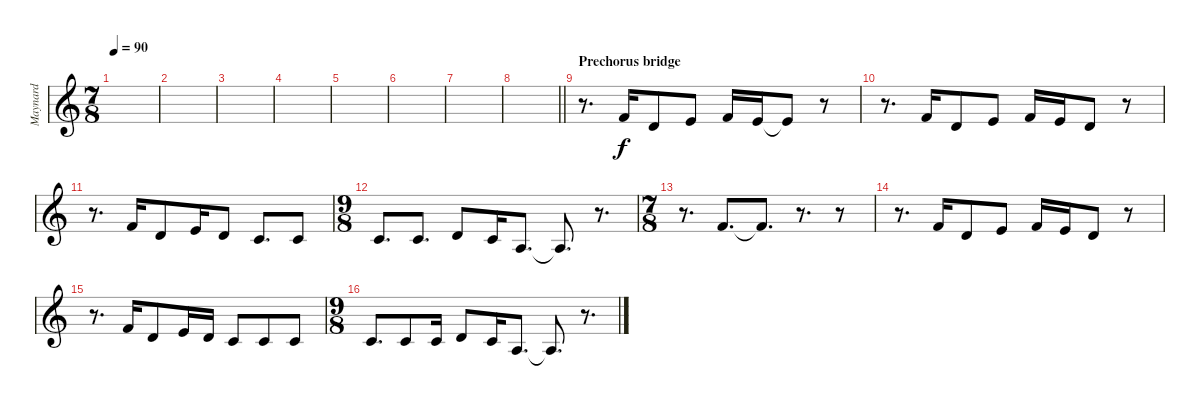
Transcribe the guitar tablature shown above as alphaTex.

\track ("Maynard" "Maynard") {instrument clarinet}
\staff {score}
\tuning (E4 B3 G3 D3 A2 E2) {hide}
\ts (7 8)
\tempo 90
\clef g2
\ks c
|
|
|
|
|
|
|
\barLineRight lightlight
|
\section ("" "Prechorus bridge")
r.8{d} 10.3.16 7.3.8 9.3.8 10.3.16 9.3.16 9.3{t}.8 r.8 |
r.8{d} 10.3.16 7.3.8 9.3.8 10.3.16 9.3.16 7.3.8 r.8 |
r.8{d} 10.3.16 7.3.8 9.3.16 7.3.8 5.3.8{d} 5.3.8 |
\ts (9 8)
5.3.8{d} 5.3.8{d} 7.3.8 5.3.16 2.3.8{d} 2.3{t}.8{d} r.8{d} |
\ts (7 8)
r.8{d} 6.2.8{d} 6.2{t}.8{d} r.8{d} r.8 |
r.8{d} 10.3.16 7.3.8 9.3.8 10.3.16 9.3.16 7.3.8 r.8 |
r.8{d} 10.3.16 7.3.8 9.3.16 7.3.16 5.3.8 5.3.8 5.3.8 |
\ts (9 8)
5.3.8{d} 5.3.8 5.3.16 7.3.8 5.3.16 7.4.8{d} 7.4{t}.8{d} r.8{d}
